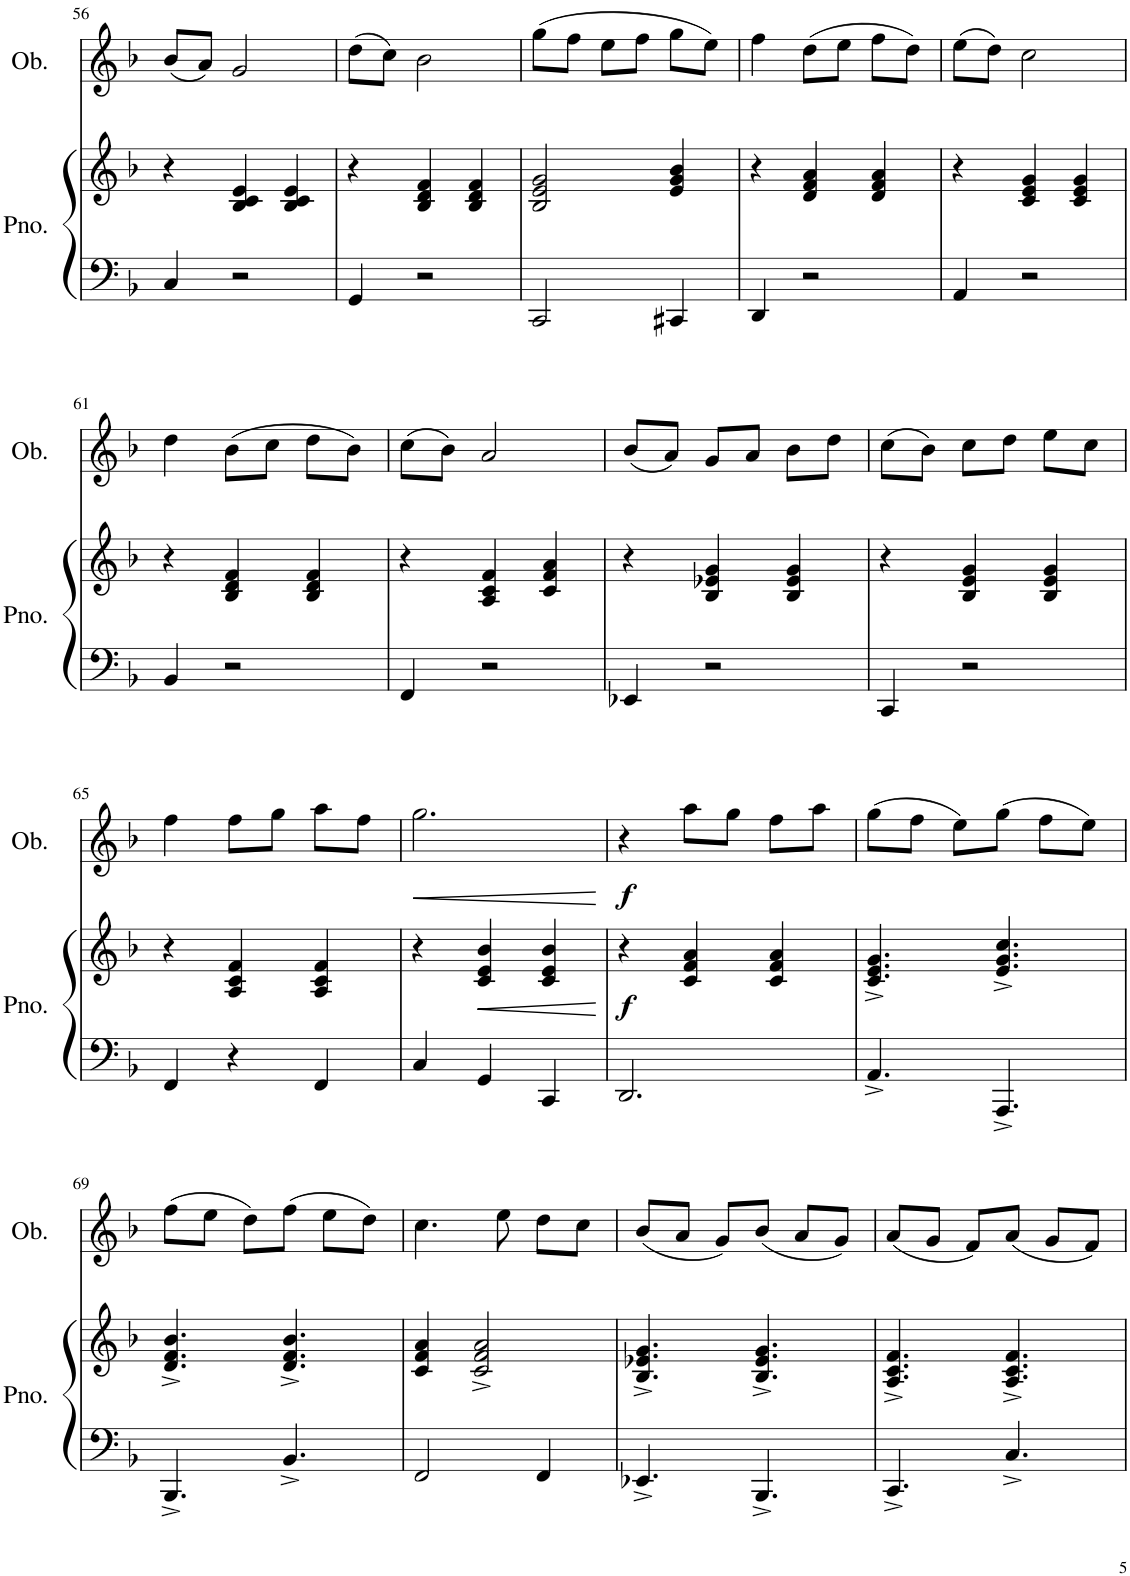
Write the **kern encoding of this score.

**kern	**kern	**dynam	**kern	**dynam
*part2	*part2	*part2	*part1	*part1
*staff3	*staff2	*staff2/3	*staff1	*staff1
*I"Piano	*	*	*I"Oboe	*
*I'Pno.	*	*	*I'Ob.	*
!!LO:PB:g=z
*clefF4	*clefG2	*	*clefG2	*
*k[b-]	*k[b-]	*	*k[b-]	*
*M3/4	*M3/4	*	*M3/4	*
=56	=56	=56	=56	=56
4C/	4r	.	(8b-/L	.
.	.	.	8a/J)	.
2r	4B-/ 4c/ 4e/	.	2g/	.
.	4B-/ 4c/ 4e/	.	.	.
=57	=57	=57	=57	=57
4GG/	4r	.	(8dd\L	.
.	.	.	8cc\J)	.
2r	4B-/ 4d/ 4f/	.	2b-\	.
.	4B-/ 4d/ 4f/	.	.	.
=58	=58	=58	=58	=58
2CC/	2B-/ 2e/ 2g/	.	(8gg\L	.
.	.	.	8ff\J	.
.	.	.	8ee\L	.
.	.	.	8ff\J	.
4CC#X/	4e/ 4g/ 4b-/	.	8gg\L	.
.	.	.	8ee\J)	.
=59	=59	=59	=59	=59
4DD/	4r	.	4ff\	.
2r	4d/ 4f/ 4a/	.	(8dd\L	.
.	.	.	8ee\J	.
.	4d/ 4f/ 4a/	.	8ff\L	.
.	.	.	8dd\J)	.
=60	=60	=60	=60	=60
4AA/	4r	.	(8ee\L	.
.	.	.	8dd\J)	.
2r	4c/ 4e/ 4g/	.	2cc\	.
.	4c/ 4e/ 4g/	.	.	.
!!LO:LB:g=z
=61	=61	=61	=61	=61
4BB-/	4r	.	4dd\	.
2r	4B-/ 4d/ 4f/	.	(8b-\L	.
.	.	.	8cc\J	.
.	4B-/ 4d/ 4f/	.	8dd\L	.
.	.	.	8b-\J)	.
=62	=62	=62	=62	=62
4FF/	4r	.	(8cc\L	.
.	.	.	8b-\J)	.
2r	4A/ 4c/ 4f/	.	2a/	.
.	4c/ 4f/ 4a/	.	.	.
=63	=63	=63	=63	=63
4EE-X/	4r	.	(8b-/L	.
.	.	.	8a/J)	.
2r	4B-/ 4e-X/ 4g/	.	8g/L	.
.	.	.	8a/J	.
.	4B-/ 4e-/ 4g/	.	8b-\L	.
.	.	.	8dd\J	.
=64	=64	=64	=64	=64
4CC/	4r	.	(8cc\L	.
.	.	.	8b-\J)	.
2r	4B-/ 4e/ 4g/	.	8cc\L	.
.	.	.	8dd\J	.
.	4B-/ 4e/ 4g/	.	8ee\L	.
.	.	.	8cc\J	.
!!LO:LB:g=z
=65	=65	=65	=65	=65
4FF/	4r	.	4ff\	.
4r	4A/ 4c/ 4f/	.	8ff\L	.
.	.	.	8gg\J	.
4FF/	4A/ 4c/ 4f/	.	8aa\L	.
.	.	.	8ff\J	.
=66	=66	=66	=66	=66
!	!	!	!	!LO:HP:b
4C/	4r	.	2.gg\	<
!	!	!LO:HP:b	!	!
4GG/	4c/ 4e/ 4b-/	<	.	.
4CC/	4c/ 4e/ 4b-/	.	.	.
.	.	[	.	[
=67	=67	=67	=67	=67
!	!	!LO:DY:b	!	!LO:DY:b
2.DD/	4r	f	4r	f
.	4c/ 4f/ 4a/	.	8aa\L	.
.	.	.	8gg\J	.
.	4c/ 4f/ 4a/	.	8ff\L	.
.	.	.	8aa\J	.
=68	=68	=68	=68	=68
4.AA^/	4.c/^ 4.e/^ 4.g/^	.	(8gg\L	.
.	.	.	8ff\J	.
.	.	.	8ee\L)	.
4.AAA^/	4.e/^ 4.g/^ 4.cc/^	.	(8gg\J	.
.	.	.	8ff\L	.
.	.	.	8ee\J)	.
!!LO:LB:g=z
=69	=69	=69	=69	=69
4.BBB-^/	4.d/^ 4.f/^ 4.b-/^	.	(8ff\L	.
.	.	.	8ee\J	.
.	.	.	8dd\L)	.
4.BB-^/	4.d/^ 4.f/^ 4.b-/^	.	(8ff\J	.
.	.	.	8ee\L	.
.	.	.	8dd\J)	.
=70	=70	=70	=70	=70
2FF/	4c/ 4f/ 4a/	.	4.cc\	.
.	2c/^ 2f/^ 2a/^	.	.	.
.	.	.	8ee\	.
4FF/	.	.	8dd\L	.
.	.	.	8cc\J	.
=71	=71	=71	=71	=71
4.EE-X^/	4.B-/^ 4.e-X/^ 4.g/^	.	(8b-/L	.
.	.	.	8a/J	.
.	.	.	8g/L)	.
4.BBB-^/	4.B-/^ 4.e-/^ 4.g/^	.	(8b-/J	.
.	.	.	8a/L	.
.	.	.	8g/J)	.
=72	=72	=72	=72	=72
4.CC^/	4.A/^ 4.c/^ 4.f/^	.	(8a/L	.
.	.	.	8g/J	.
.	.	.	8f/L)	.
4.C^/	4.A/^ 4.c/^ 4.f/^	.	(8a/J	.
.	.	.	8g/L	.
.	.	.	8f/J)	.
=	=	=	=	=
*-	*-	*-	*-	*-
